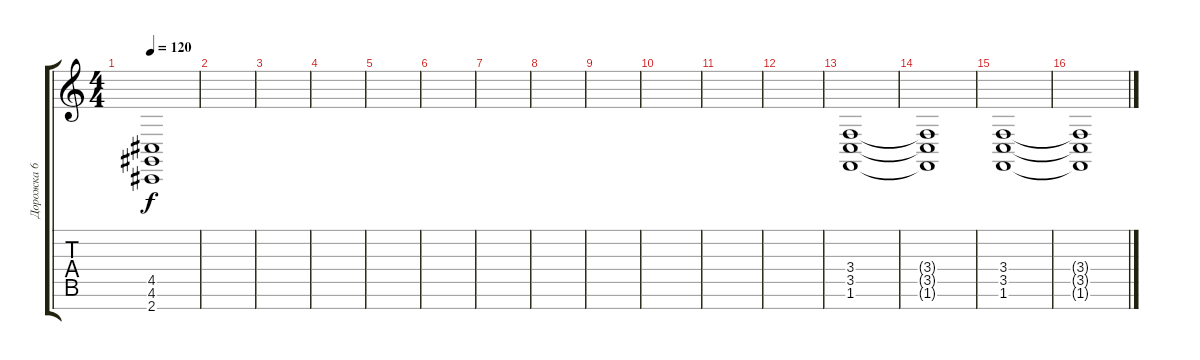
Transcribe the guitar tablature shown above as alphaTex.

\track ("Дорожка 6" "Дорожка 6") {instrument stringensemble1}
\staff {score tabs}
\tuning (E4 B3 G3 D3 A2 E2 B1) {hide}
\ts (4 4)
\tempo 120
\clef g2
\ks c
(4.5 4.6 2.7).1{dy f} |
|
|
|
|
|
|
|
|
|
|
|
(3.4 3.5 1.6).1 |
(3.4{t} 3.5{t} 1.6{t}).1 |
(3.4 3.5 1.6).1 |
(3.4{t} 3.5{t} 1.6{t}).1
